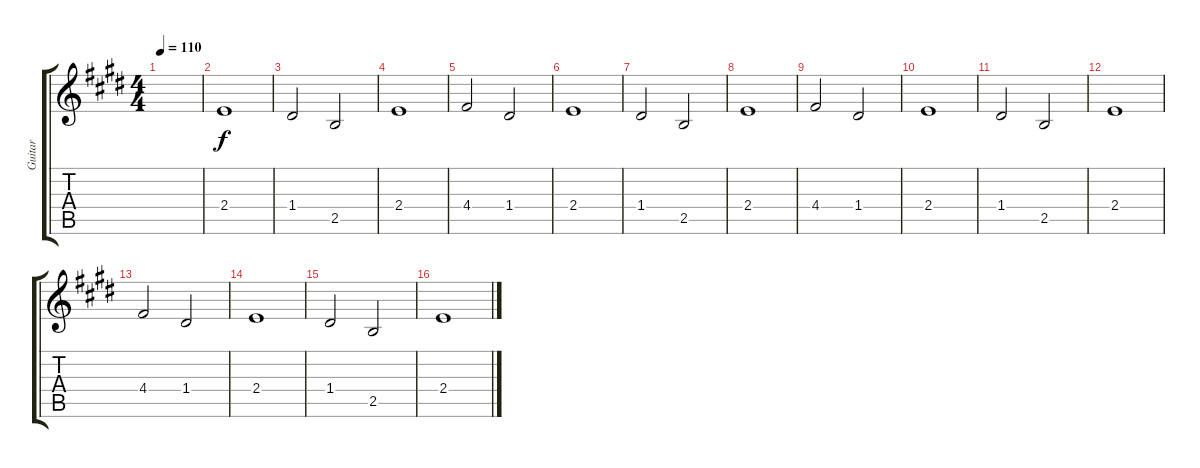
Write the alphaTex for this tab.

\track ("Guitar" "Guitar") {instrument distortionguitar}
\staff {score tabs}
\tuning (E4 B3 G3 D3 A2 E2) {hide}
\ts (4 4)
\tempo 110
\clef g2
\ks e
|
2.4.1 |
1.4.2 2.5.2 |
2.4.1 |
4.4.2 1.4.2 |
2.4.1 |
1.4.2 2.5.2 |
2.4.1 |
4.4.2 1.4.2 |
2.4.1 |
1.4.2 2.5.2 |
2.4.1 |
4.4.2 1.4.2 |
2.4.1 |
1.4.2 2.5.2 |
2.4.1
